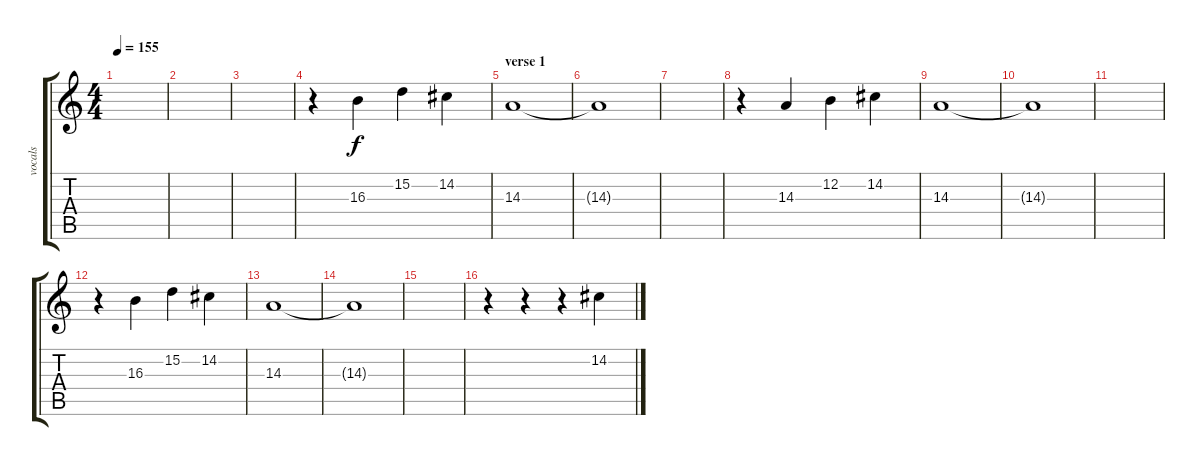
\track ("vocals" "vocals") {instrument pad4choir}
\staff {score tabs}
\tuning (E4 B3 G3 D3 A2 E2) {hide}
\ts (4 4)
\tempo 155
\clef g2
\ks c
|
|
|
r.4 16.3.4 15.2.4 14.2.4 |
\section ("" "verse 1")
14.3.1 |
14.3{t}.1 |
|
r.4 14.3.4 12.2.4 14.2.4 |
14.3.1 |
14.3{t}.1 |
|
r.4 16.3.4 15.2.4 14.2.4 |
14.3.1 |
14.3{t}.1 |
|
r.4 r.4 r.4 14.2.4
